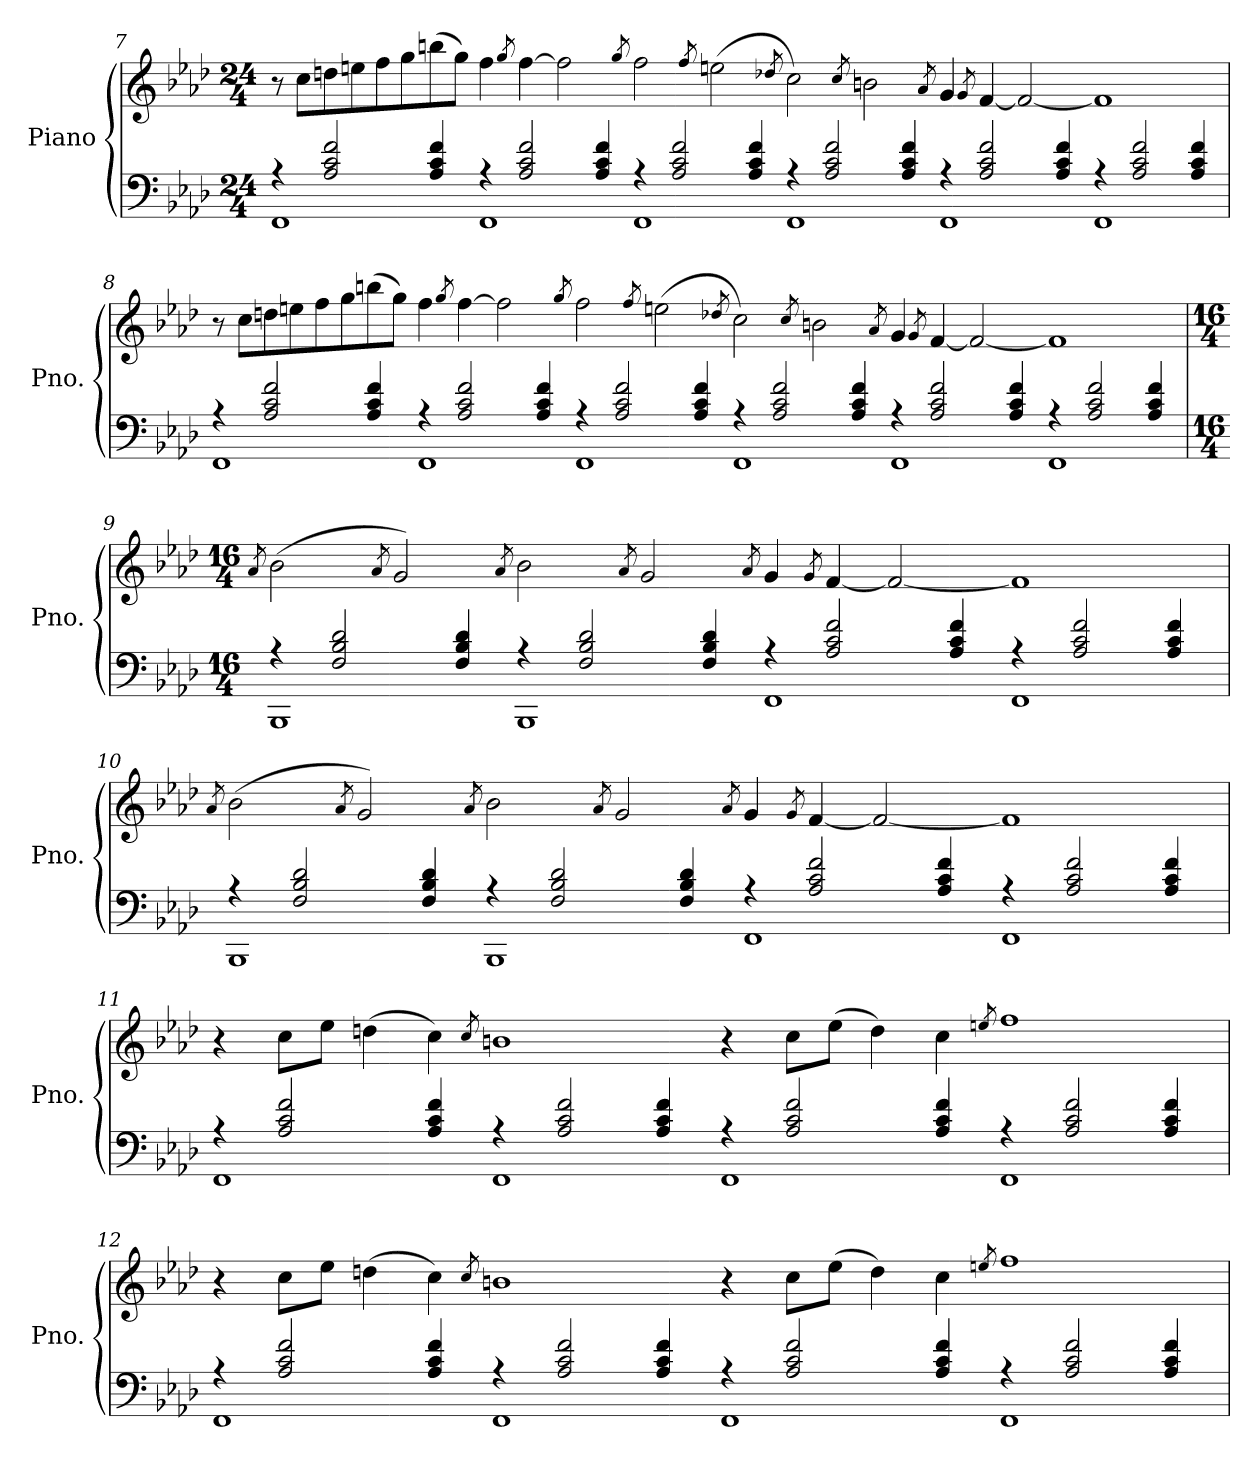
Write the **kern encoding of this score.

**kern	**kern
*part1	*part1
*staff2	*staff1
*I"Piano	*
*I'Pno.	*
!!LO:LB:g=z
*clefF4	*clefG2
*k[b-e-a-d-]	*k[b-e-a-d-]
*A-:	*A-:
*M24/4	*M24/4
=7	=7
*^	*
4rA	1FF	8r
.	.	8cc\L
2A-/ 2c/ 2f/	.	8ddn\
.	.	8een\
.	.	8ff\
.	.	8gg\
4A-/ 4c/ 4f/	.	(8bbn\
.	.	8gg\J)
4rA	1FF	4ff\
.	.	8qgg/
2A-/ 2c/ 2f/	.	[4ff\
.	.	2ff\]
4A-/ 4c/ 4f/	.	.
.	.	8qgg/
4rA	1FF	2ff\
2A-/ 2c/ 2f/	.	.
.	.	8qff/
.	.	(2een\
4A-/ 4c/ 4f/	.	.
.	.	8qdd-X/
4rA	1FF	2cc\)
2A-/ 2c/ 2f/	.	.
.	.	8qcc/
.	.	2bn\
4A-/ 4c/ 4f/	.	.
.	.	8qa-/
4rA	1FF	4g/
.	.	8qg/
2A-/ 2c/ 2f/	.	[4f/
.	.	2f/_
4A-/ 4c/ 4f/	.	.
4rA	1FF	1f]
2A-/ 2c/ 2f/	.	.
4A-/ 4c/ 4f/	.	.
!!LO:LB:g=z
=8	=8	=8
4rA	1FF	8r
.	.	8cc\L
2A-/ 2c/ 2f/	.	8ddn\
.	.	8een\
.	.	8ff\
.	.	8gg\
4A-/ 4c/ 4f/	.	(8bbn\
.	.	8gg\J)
4rA	1FF	4ff\
.	.	8qgg/
2A-/ 2c/ 2f/	.	[4ff\
.	.	2ff\]
4A-/ 4c/ 4f/	.	.
.	.	8qgg/
4rA	1FF	2ff\
2A-/ 2c/ 2f/	.	.
.	.	8qff/
.	.	(2een\
4A-/ 4c/ 4f/	.	.
.	.	8qdd-X/
4rA	1FF	2cc\)
2A-/ 2c/ 2f/	.	.
.	.	8qcc/
.	.	2bn\
4A-/ 4c/ 4f/	.	.
.	.	8qa-/
4rA	1FF	4g/
.	.	8qg/
2A-/ 2c/ 2f/	.	[4f/
.	.	2f/_
4A-/ 4c/ 4f/	.	.
4rA	1FF	1f]
2A-/ 2c/ 2f/	.	.
4A-/ 4c/ 4f/	.	.
!!LO:LB:g=z
=9	=9	=9
*M16/4	*	*M16/4
.	.	8qa-/
4rA	1BBB-	(2b-\
2F/ 2B-/ 2d-/	.	.
.	.	8qa-/
.	.	2g/)
4F/ 4B-/ 4d-/	.	.
.	.	8qa-/
4rA	1BBB-	2b-\
2F/ 2B-/ 2d-/	.	.
.	.	8qa-/
.	.	2g/
4F/ 4B-/ 4d-/	.	.
.	.	8qa-/
4rA	1FF	4g/
.	.	8qg/
2A-/ 2c/ 2f/	.	[4f/
.	.	2f/_
4A-/ 4c/ 4f/	.	.
4rA	1FF	1f]
2A-/ 2c/ 2f/	.	.
4A-/ 4c/ 4f/	.	.
!!LO:LB:g=z
=10	=10	=10
.	.	8qa-/
4rA	1BBB-	(2b-\
2F/ 2B-/ 2d-/	.	.
.	.	8qa-/
.	.	2g/)
4F/ 4B-/ 4d-/	.	.
.	.	8qa-/
4rA	1BBB-	2b-\
2F/ 2B-/ 2d-/	.	.
.	.	8qa-/
.	.	2g/
4F/ 4B-/ 4d-/	.	.
.	.	8qa-/
4rA	1FF	4g/
.	.	8qg/
2A-/ 2c/ 2f/	.	[4f/
.	.	2f/_
4A-/ 4c/ 4f/	.	.
4rA	1FF	1f]
2A-/ 2c/ 2f/	.	.
4A-/ 4c/ 4f/	.	.
!!LO:PB:g=z
=11	=11	=11
4rA	1FF	4r
2A-/ 2c/ 2f/	.	8cc\L
.	.	8ee-\J
.	.	(4ddn\
4A-/ 4c/ 4f/	.	4cc\)
.	.	8qcc/
4rA	1FF	1bn
2A-/ 2c/ 2f/	.	.
4A-/ 4c/ 4f/	.	.
4rA	1FF	4r
2A-/ 2c/ 2f/	.	8cc\L
.	.	(8ee-\J
.	.	4dd\)
4A-/ 4c/ 4f/	.	4cc\
.	.	8qeen/
4rA	1FF	1ff
2A-/ 2c/ 2f/	.	.
4A-/ 4c/ 4f/	.	.
!!LO:LB:g=z
=12	=12	=12
4rA	1FF	4r
2A-/ 2c/ 2f/	.	8cc\L
.	.	8ee-\J
.	.	(4ddn\
4A-/ 4c/ 4f/	.	4cc\)
.	.	8qcc/
4rA	1FF	1bn
2A-/ 2c/ 2f/	.	.
4A-/ 4c/ 4f/	.	.
4rA	1FF	4r
2A-/ 2c/ 2f/	.	8cc\L
.	.	(8ee-\J
.	.	4dd\)
4A-/ 4c/ 4f/	.	4cc\
.	.	8qeen/
4rA	1FF	1ff
2A-/ 2c/ 2f/	.	.
4A-/ 4c/ 4f/	.	.
*v	*v	*
=	=
*-	*-
